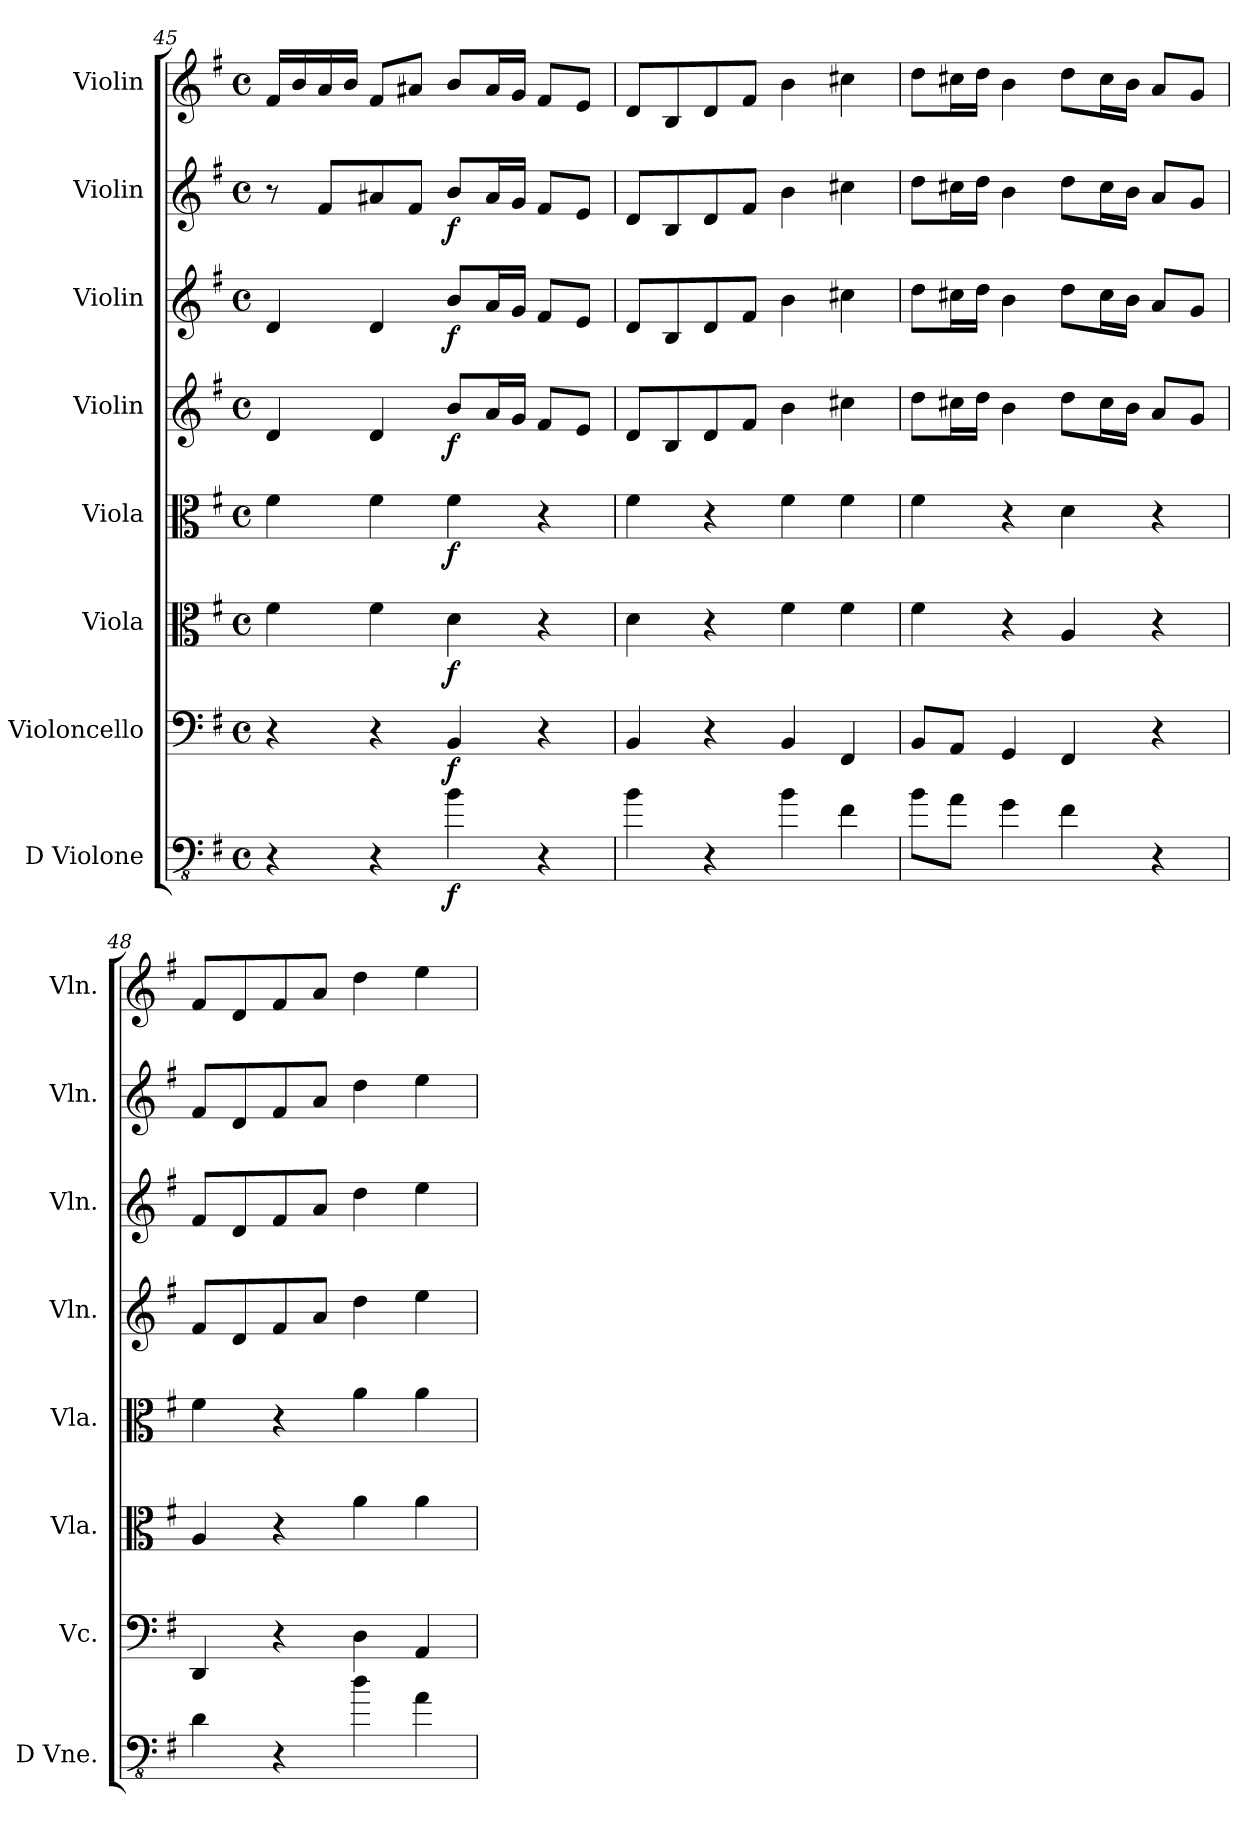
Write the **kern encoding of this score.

**kern	**dynam	**kern	**dynam	**kern	**dynam	**kern	**dynam	**kern	**dynam	**kern	**dynam	**kern	**dynam	**kern
*part8	*part8	*part7	*part7	*part6	*part6	*part5	*part5	*part4	*part4	*part3	*part3	*part2	*part2	*part1
*staff8	*staff8	*staff7	*staff7	*staff6	*staff6	*staff5	*staff5	*staff4	*staff4	*staff3	*staff3	*staff2	*staff2	*staff1
*I"D Violone	*	*I"Violoncello	*	*I"Viola	*	*I"Viola	*	*I"Violin	*	*I"Violin	*	*I"Violin	*	*I"Violin
*I'D Vne.	*	*I'Vc.	*	*I'Vla.	*	*I'Vla.	*	*I'Vln.	*	*I'Vln.	*	*I'Vln.	*	*I'Vln.
*clefFv4	*	*clefF4	*	*clefC3	*	*clefC3	*	*clefG2	*	*clefG2	*	*clefG2	*	*clefG2
*ITrd7c12	*	*	*	*	*	*	*	*	*	*	*	*	*	*
*k[f#]	*	*k[f#]	*	*k[f#]	*	*k[f#]	*	*k[f#]	*	*k[f#]	*	*k[f#]	*	*k[f#]
*M4/4	*	*M4/4	*	*M4/4	*	*M4/4	*	*M4/4	*	*M4/4	*	*M4/4	*	*M4/4
*met(c)	*	*met(c)	*	*met(c)	*	*met(c)	*	*met(c)	*	*met(c)	*	*met(c)	*	*met(c)
=45	=45	=45	=45	=45	=45	=45	=45	=45	=45	=45	=45	=45	=45	=45
4r	.	4r	.	4f#\	.	4f#\	.	4d/	.	4d/	.	8r	.	16f#/LL
.	.	.	.	.	.	.	.	.	.	.	.	.	.	16b/
.	.	.	.	.	.	.	.	.	.	.	.	8f#/L	.	16a/
.	.	.	.	.	.	.	.	.	.	.	.	.	.	16b/JJ
4r	.	4r	.	4f#\	.	4f#\	.	4d/	.	4d/	.	8a#X/	.	8f#/L
.	.	.	.	.	.	.	.	.	.	.	.	8f#/J	.	8a#X/J
!	!LO:DY:b	!	!LO:DY:b	!	!LO:DY:b	!	!LO:DY:b	!	!LO:DY:b	!	!LO:DY:b	!	!LO:DY:b	!
4BB\	f	4BB/	f	4d\	f	4f#\	f	8b/L	f	8b/L	f	8b/L	f	8b/L
.	.	.	.	.	.	.	.	16a/L	.	16a/L	.	16a#/L	.	16a#/L
.	.	.	.	.	.	.	.	16g/JJ	.	16g/JJ	.	16g/JJ	.	16g/JJ
4r	.	4r	.	4r	.	4r	.	8f#/L	.	8f#/L	.	8f#/L	.	8f#/L
.	.	.	.	.	.	.	.	8e/J	.	8e/J	.	8e/J	.	8e/J
!!LO:PB:g=z
=46	=46	=46	=46	=46	=46	=46	=46	=46	=46	=46	=46	=46	=46	=46
4BB\	.	4BB/	.	4d\	.	4f#\	.	8d/L	.	8d/L	.	8d/L	.	8d/L
.	.	.	.	.	.	.	.	8B/	.	8B/	.	8B/	.	8B/
4r	.	4r	.	4r	.	4r	.	8d/	.	8d/	.	8d/	.	8d/
.	.	.	.	.	.	.	.	8f#/J	.	8f#/J	.	8f#/J	.	8f#/J
4BB\	.	4BB/	.	4f#\	.	4f#\	.	4b\	.	4b\	.	4b\	.	4b\
4FF#\	.	4FF#/	.	4f#\	.	4f#\	.	4cc#X\	.	4cc#X\	.	4cc#X\	.	4cc#X\
=47	=47	=47	=47	=47	=47	=47	=47	=47	=47	=47	=47	=47	=47	=47
8BB\L	.	8BB/L	.	4f#\	.	4f#\	.	8dd\L	.	8dd\L	.	8dd\L	.	8dd\L
8AA\J	.	8AA/J	.	.	.	.	.	16cc#X\L	.	16cc#X\L	.	16cc#X\L	.	16cc#X\L
.	.	.	.	.	.	.	.	16dd\JJ	.	16dd\JJ	.	16dd\JJ	.	16dd\JJ
4GG\	.	4GG/	.	4r	.	4r	.	4b\	.	4b\	.	4b\	.	4b\
4FF#\	.	4FF#/	.	4A/	.	4d\	.	8dd\L	.	8dd\L	.	8dd\L	.	8dd\L
.	.	.	.	.	.	.	.	16cc#\L	.	16cc#\L	.	16cc#\L	.	16cc#\L
.	.	.	.	.	.	.	.	16b\JJ	.	16b\JJ	.	16b\JJ	.	16b\JJ
4r	.	4r	.	4r	.	4r	.	8a/L	.	8a/L	.	8a/L	.	8a/L
.	.	.	.	.	.	.	.	8g/J	.	8g/J	.	8g/J	.	8g/J
=48	=48	=48	=48	=48	=48	=48	=48	=48	=48	=48	=48	=48	=48	=48
4DD\	.	4DD/	.	4A/	.	4f#\	.	8f#/L	.	8f#/L	.	8f#/L	.	8f#/L
.	.	.	.	.	.	.	.	8d/	.	8d/	.	8d/	.	8d/
4r	.	4r	.	4r	.	4r	.	8f#/	.	8f#/	.	8f#/	.	8f#/
.	.	.	.	.	.	.	.	8a/J	.	8a/J	.	8a/J	.	8a/J
4D\	.	4D\	.	4a\	.	4a\	.	4dd\	.	4dd\	.	4dd\	.	4dd\
4AA\	.	4AA/	.	4a\	.	4a\	.	4ee\	.	4ee\	.	4ee\	.	4ee\
=	=	=	=	=	=	=	=	=	=	=	=	=	=	=
*-	*-	*-	*-	*-	*-	*-	*-	*-	*-	*-	*-	*-	*-	*-
